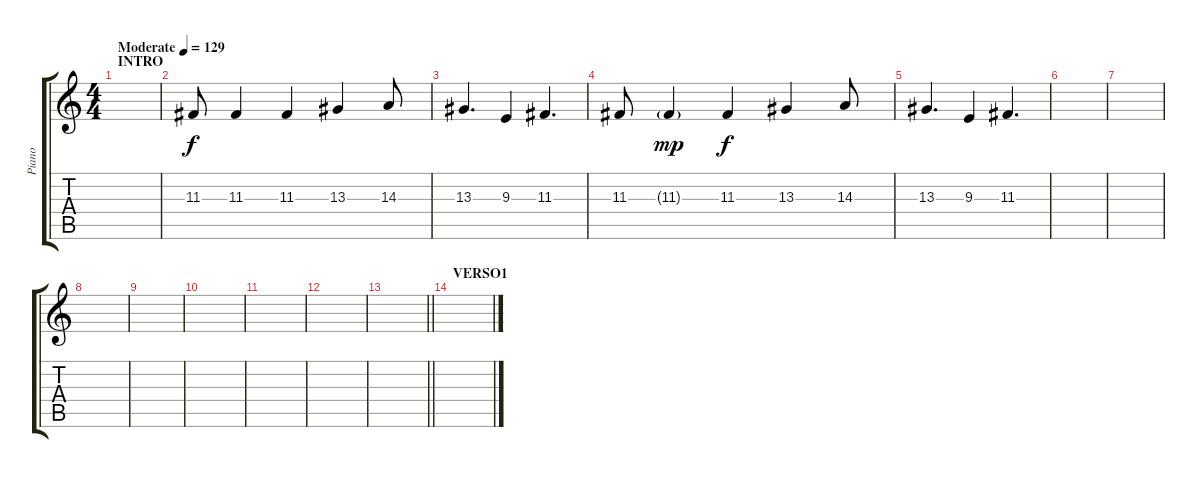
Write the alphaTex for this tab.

\track ("Piano" "Piano") {instrument honkytonkpiano}
\staff {score tabs}
\tuning (E4 B3 G3 D3 A2 E2) {hide}
\ts (4 4)
\section ("" "INTRO")
\tempo (129 "Moderate")
\clef g2
\ks c
|
11.3.8 11.3.4 11.3.4 13.3.4 14.3.8 |
13.3.4{d} 9.3.4 11.3.4{d} |
11.3.8 11.3{g}.4{dy mp} 11.3.4{dy f} 13.3.4 14.3.8 |
13.3.4{d} 9.3.4 11.3.4{d} |
|
|
|
|
|
|
|
\barLineRight lightlight
|
\section ("" "VERSO1")
